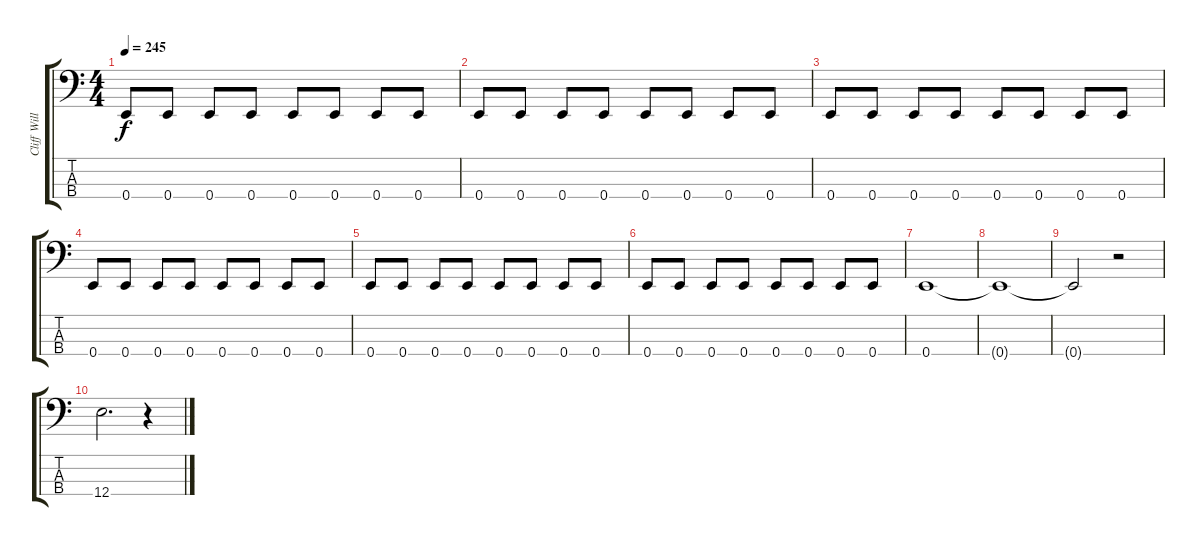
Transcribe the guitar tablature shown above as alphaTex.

\track ("Cliff Williams" "Cliff Will") {instrument electricbassfinger}
\staff {score tabs}
\tuning (G2 D2 A1 E1) {hide}
\ts (4 4)
\tempo 245
\clef f4
\ks c
0.4.8{dy f} 0.4.8 0.4.8 0.4.8 0.4.8 0.4.8 0.4.8 0.4.8 |
0.4.8 0.4.8 0.4.8 0.4.8 0.4.8 0.4.8 0.4.8 0.4.8 |
0.4.8 0.4.8 0.4.8 0.4.8 0.4.8 0.4.8 0.4.8 0.4.8 |
0.4.8 0.4.8 0.4.8 0.4.8 0.4.8 0.4.8 0.4.8 0.4.8 |
0.4.8 0.4.8 0.4.8 0.4.8 0.4.8 0.4.8 0.4.8 0.4.8 |
0.4.8 0.4.8 0.4.8 0.4.8 0.4.8 0.4.8 0.4.8 0.4.8 |
0.4.1 |
0.4{t}.1 |
0.4{t}.2 r.2 |
12.4.2{d} r.4
